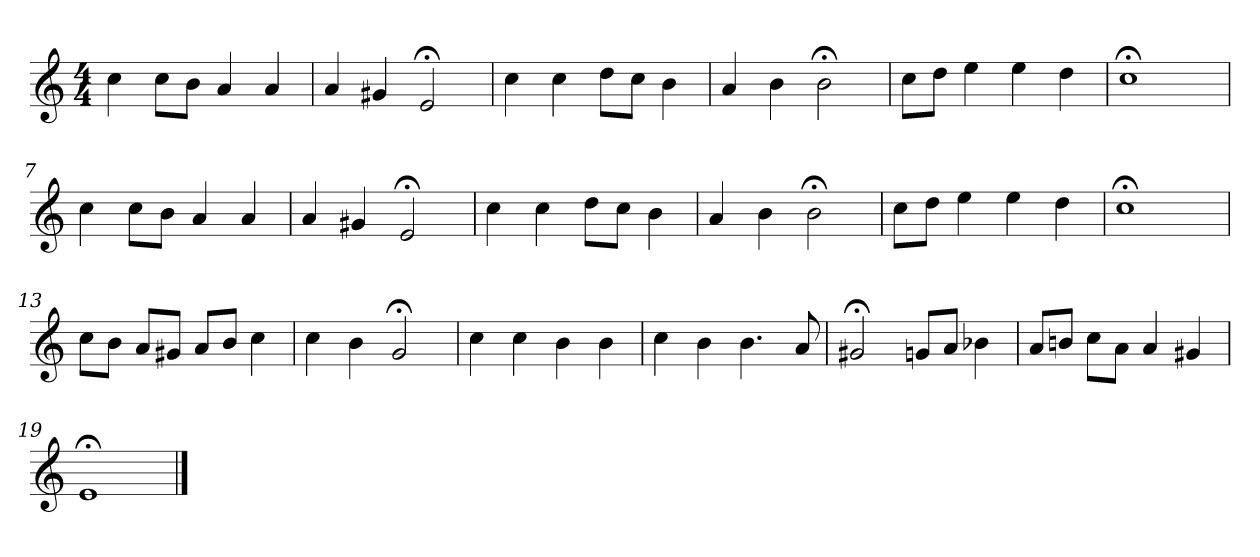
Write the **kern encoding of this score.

**kern
*part1
*staff1
*clefG2
*k[]
*C:
*M4/4
=1
4cc
8cc\L
8b\J
4a
4a
=2
4a
4g#X
2e;<
=3
4cc
4cc
8dd\L
8cc\J
4b
=4
4a
4b
2b;<
=5
8cc\L
8dd\J
4ee
4ee
4dd
=6
1cc;<
=7
4cc
8cc\L
8b\J
4a
4a
=8
4a
4g#X
2e;<
=9
4cc
4cc
8dd\L
8cc\J
4b
=10
4a
4b
2b;<
=11
8cc\L
8dd\J
4ee
4ee
4dd
=12
1cc;<
=13
8cc\L
8b\J
8a/L
8g#X/J
8a/L
8b/J
4cc
=14
4cc
4b
2g;<
=15
4cc
4cc
4b
4b
=16
4cc
4b
4.b
8a
=17
2g#X;<
8gn/L
8a/J
4b-X
=18
8a/L
8bn/J
8cc\L
8a\J
4a
4g#X
=19
1e;<
==
*-
